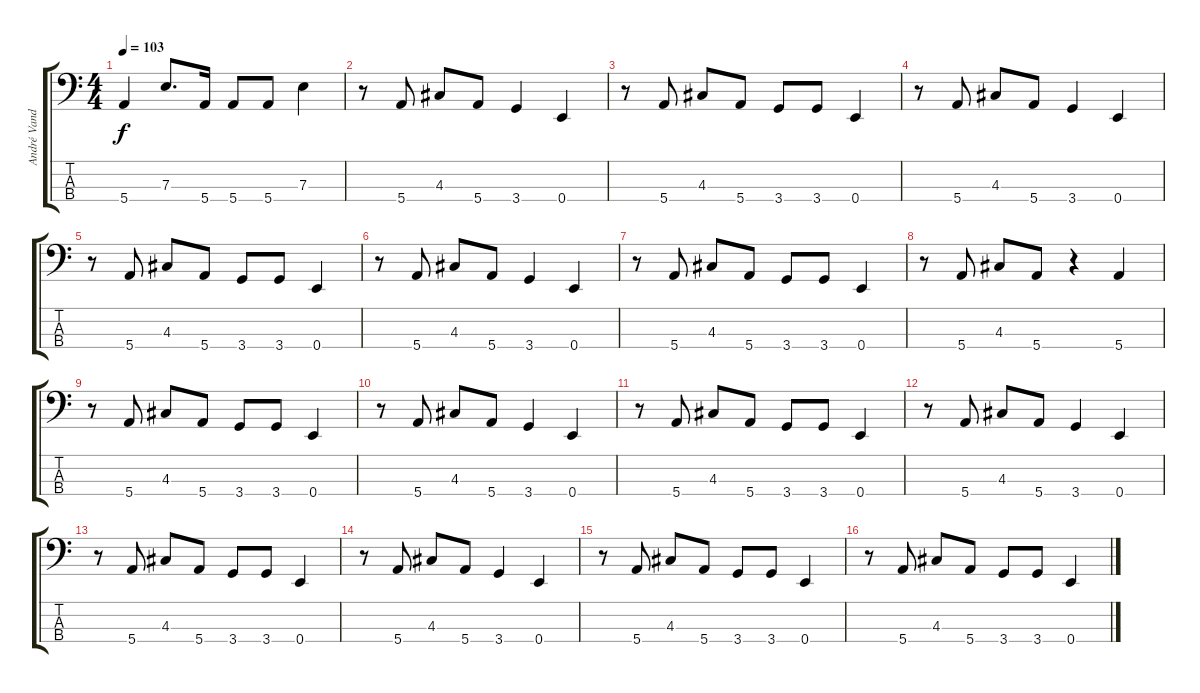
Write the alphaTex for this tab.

\track ("André Vanderbiest" "André Vand") {instrument electricbassfinger}
\staff {score tabs}
\tuning (G2 D2 A1 E1) {hide}
\ts (4 4)
\tempo 103
\clef f4
\ks c
5.4.4{dy f} 7.3.8{d} 5.4.16 5.4.8 5.4.8 7.3.4 |
r.8 5.4.8 4.3.8 5.4.8 3.4.4 0.4.4 |
r.8 5.4.8 4.3.8 5.4.8 3.4.8 3.4.8 0.4.4 |
r.8 5.4.8 4.3.8 5.4.8 3.4.4 0.4.4 |
r.8 5.4.8 4.3.8 5.4.8 3.4.8 3.4.8 0.4.4 |
r.8 5.4.8 4.3.8 5.4.8 3.4.4 0.4.4 |
r.8 5.4.8 4.3.8 5.4.8 3.4.8 3.4.8 0.4.4 |
r.8 5.4.8 4.3.8 5.4.8 r.4 5.4.4 |
r.8 5.4.8 4.3.8 5.4.8 3.4.8 3.4.8 0.4.4 |
r.8 5.4.8 4.3.8 5.4.8 3.4.4 0.4.4 |
r.8 5.4.8 4.3.8 5.4.8 3.4.8 3.4.8 0.4.4 |
r.8 5.4.8 4.3.8 5.4.8 3.4.4 0.4.4 |
r.8 5.4.8 4.3.8 5.4.8 3.4.8 3.4.8 0.4.4 |
r.8 5.4.8 4.3.8 5.4.8 3.4.4 0.4.4 |
r.8 5.4.8 4.3.8 5.4.8 3.4.8 3.4.8 0.4.4 |
r.8 5.4.8 4.3.8 5.4.8 3.4.8 3.4.8 0.4.4
